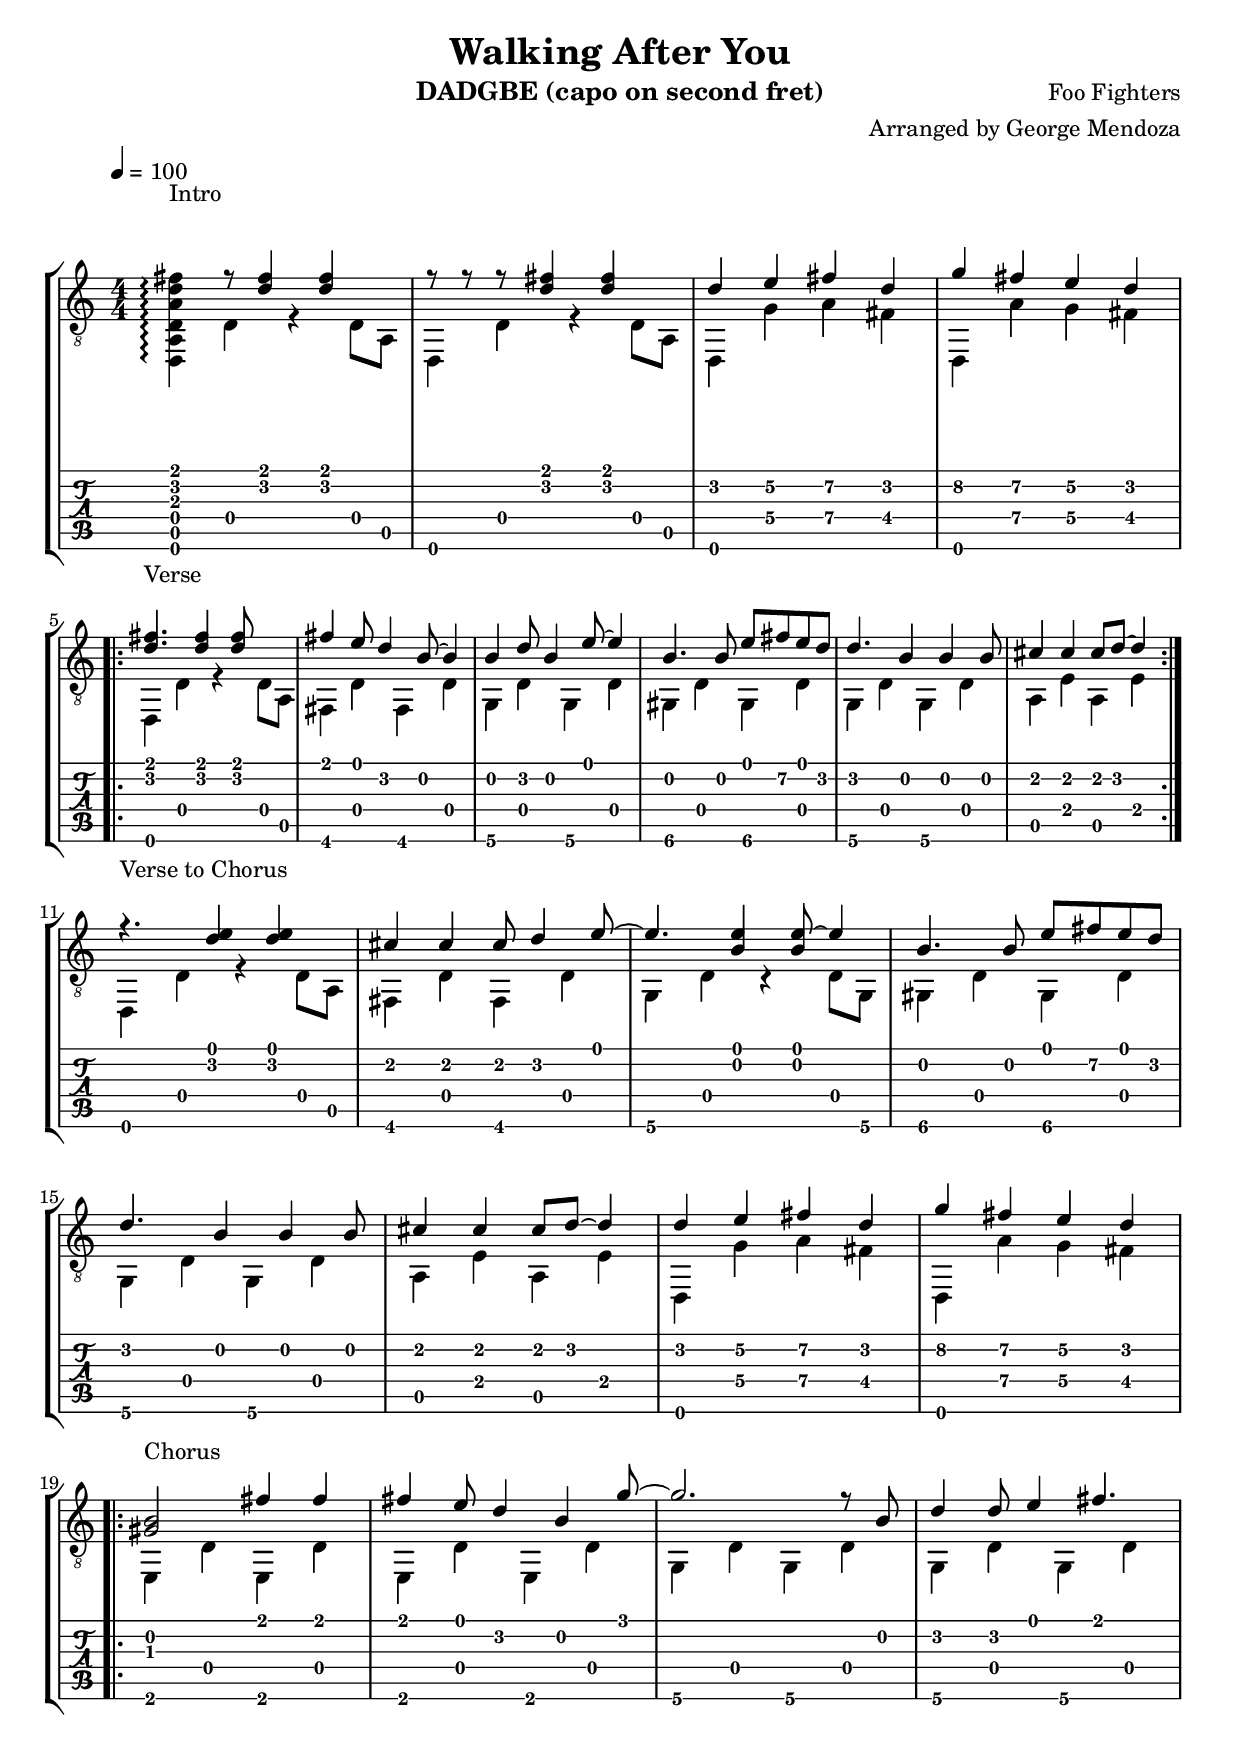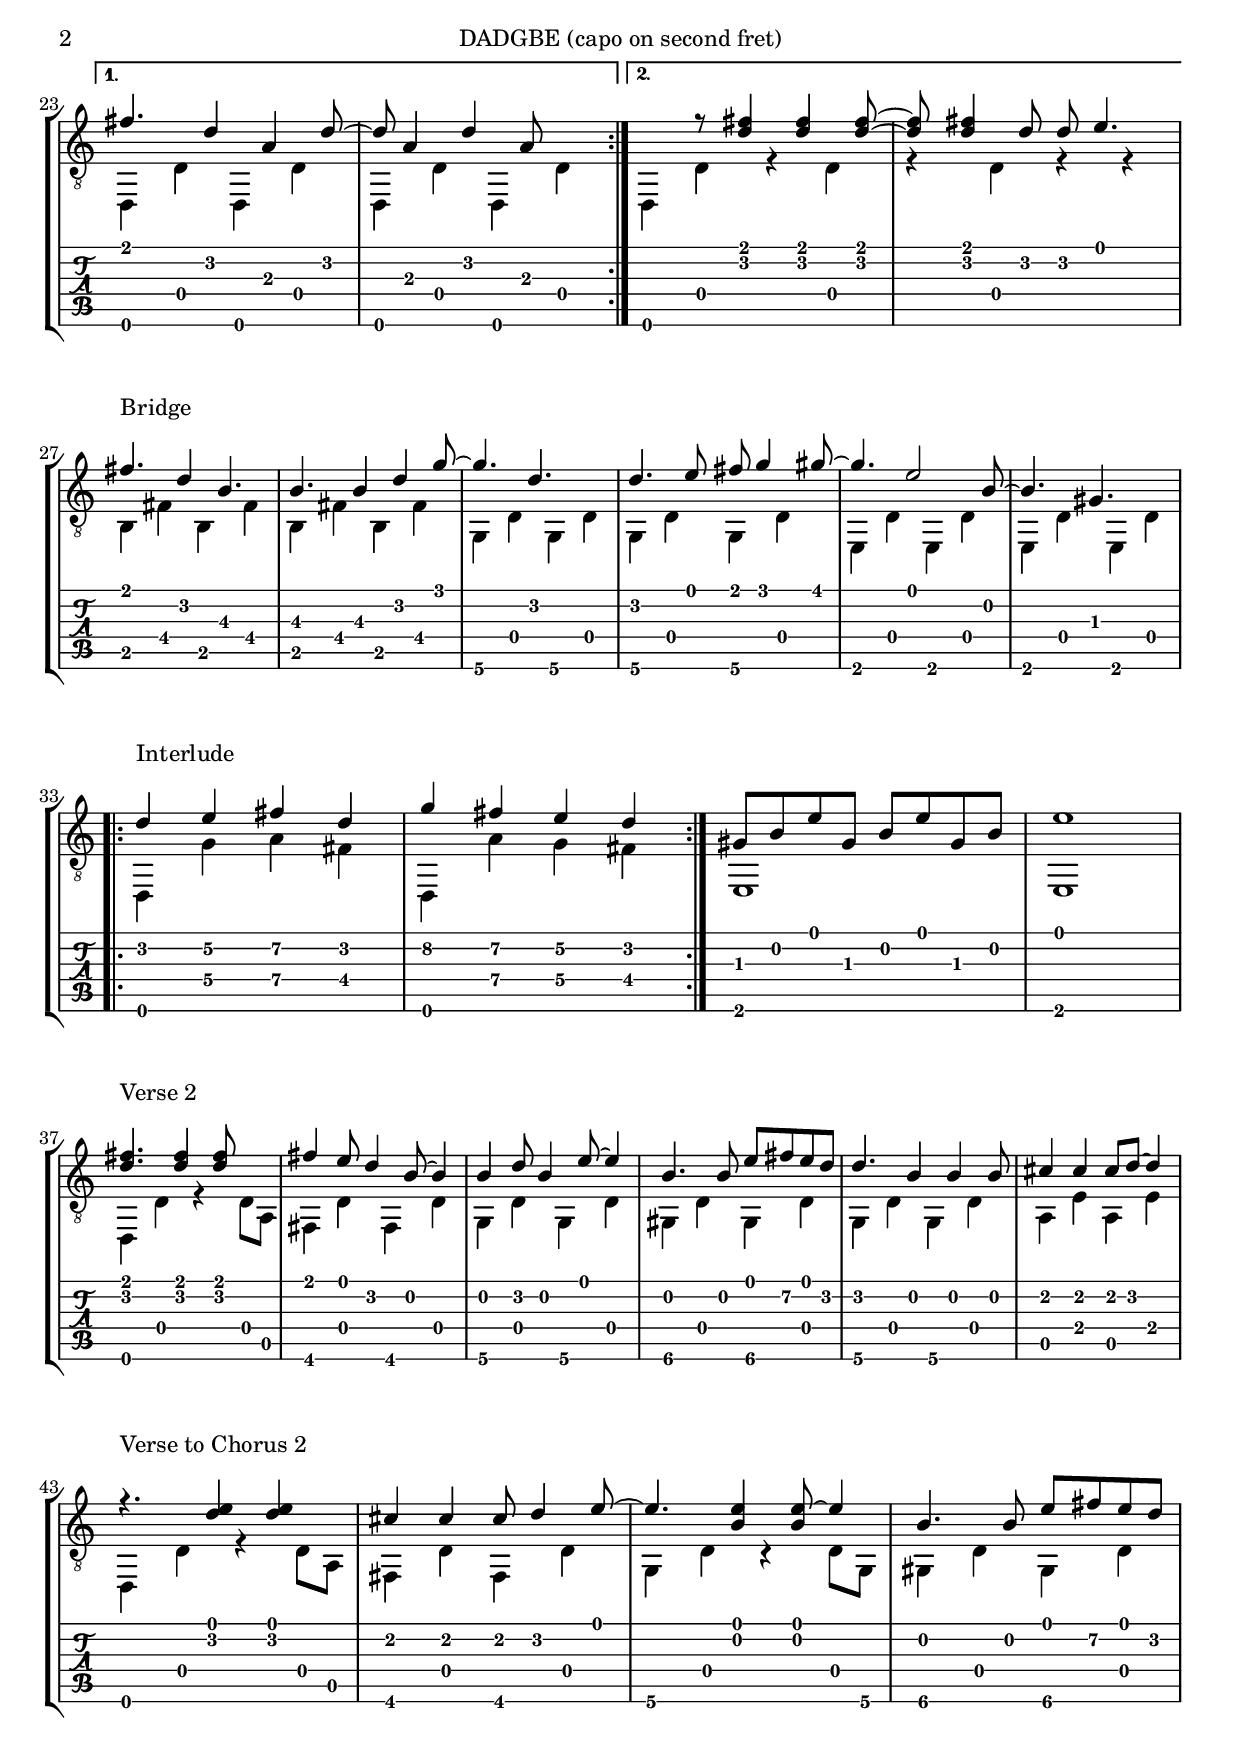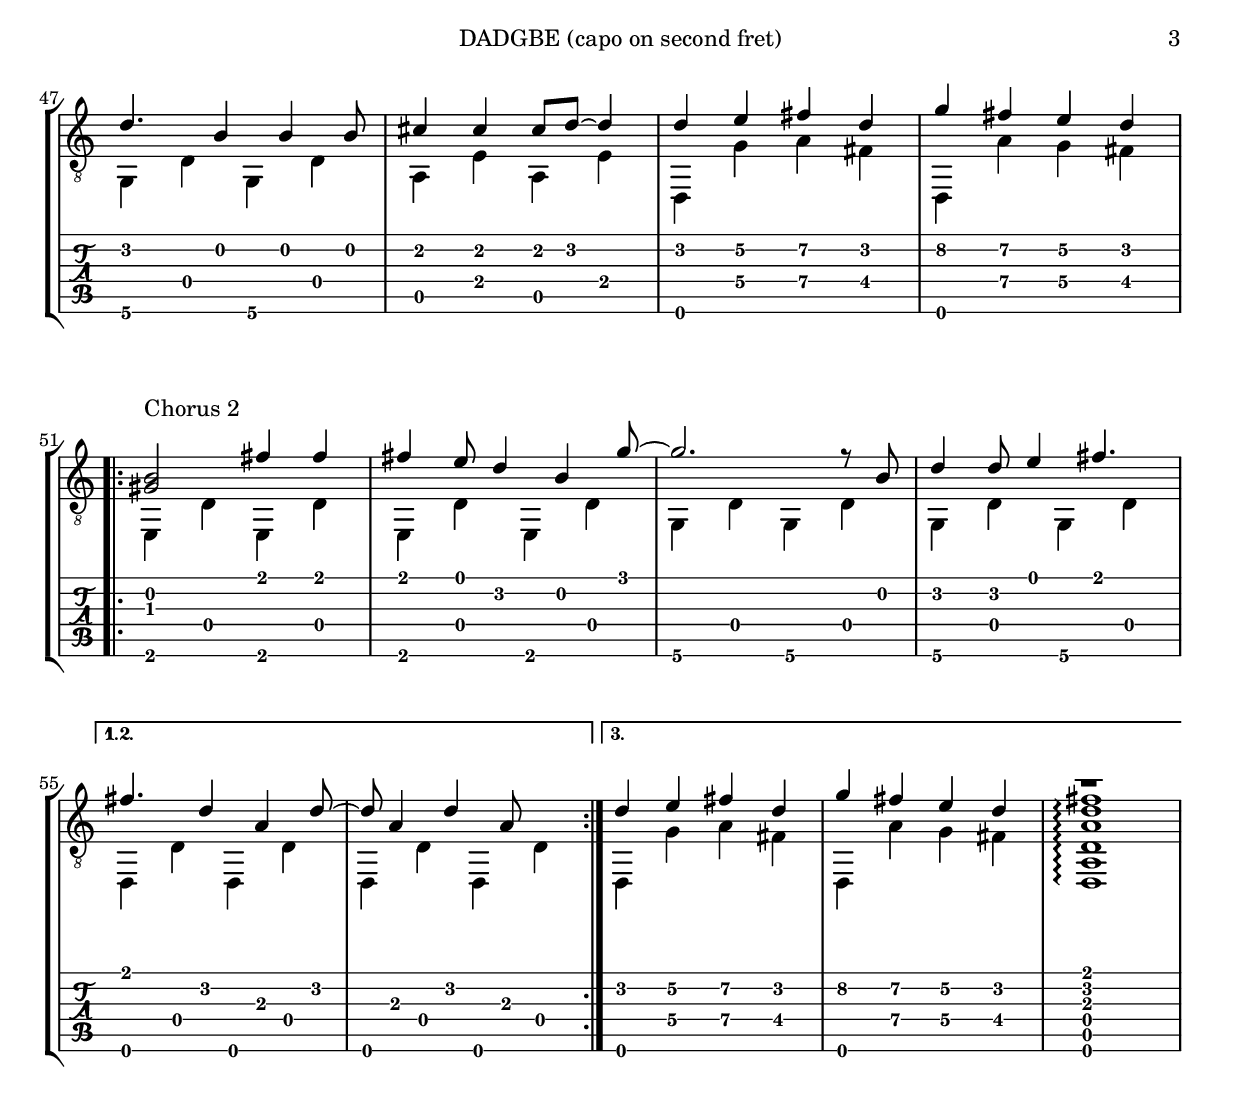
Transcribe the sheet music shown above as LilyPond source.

\version "2.12.3"
\include "english.ly"

\paper {
 indent = #0
}

\header {
  title = "Walking After You"
  composer = "Foo Fighters"
  arranger = "Arranged by George Mendoza"
  instrument = "DADGBE (capo on second fret)"
}

%-----------------------------------------------------------------------
% Chord Sets


%-----------------------------------------------------------------------
% Bars

vOneBarIntroLineOneBarOne = {  \skip 4 r8 <d'\2 fs'\1 >4 <fs'\1 d'\2 >4 \skip 8  }
vTwoBarIntroLineOneBarOne = {  <fs'\1 d'\2 a\3 d\4 a,\5 d,\6 >4\arpeggio <d\4>4 r4 <d\4>8 <a,\5>8  }
cBarIntroLineOneBarOne = {   }
sBarIntroLineOneBarOne = {  r1^"Intro" }

vOneBarIntroLineOneBarTwo = {  r8 r8 r8 <d'\2 fs'\1 >4 <fs'\1 d'\2 >4 \skip 8  }
vTwoBarIntroLineOneBarTwo = {  <d,\6>4 <d\4>4 r4 <d\4>8 <a,\5>8  }
cBarIntroLineOneBarTwo = {   }
sBarIntroLineOneBarTwo = {  r1 }

vOneBarIntroLineOneBarThree = {  <d'\2>4 <e'\2>4 <fs'\2>4 <d'\2>4  }
vTwoBarIntroLineOneBarThree = {  <d,\6>4 <g\4>4 <a\4>4 <fs\4>4  }
cBarIntroLineOneBarThree = {   }
sBarIntroLineOneBarThree = {  r1 }

vOneBarIntroLineOneBarFour = {  <g'\2>4 <fs'\2>4 <e'\2>4 <d'\2>4  }
vTwoBarIntroLineOneBarFour = {  <d,\6>4 <a\4>4 <g\4>4 <fs\4>4  }
cBarIntroLineOneBarFour = {   }
sBarIntroLineOneBarFour = {  r1 }

vOneBarVerseRepeatOneLineOneBarOne = {  <d'\2 fs'\1 >4. <fs'\1 d'\2 >4 <fs'\1 d'\2 >8 \skip 8 \skip 8  }
vTwoBarVerseRepeatOneLineOneBarOne = {  <d,\6>4 <d\4>4 r4 <d\4>8 <a,\5>8  }
cBarVerseRepeatOneLineOneBarOne = {   }
sBarVerseRepeatOneLineOneBarOne = {  r1^"Verse" }

vOneBarVerseRepeatOneLineOneBarTwo = {  <fs'\1>4 <e'\1>8 <d'\2>4 <b~\2>8 <b\2>4  }
vTwoBarVerseRepeatOneLineOneBarTwo = {  <fs,\6>4 <d\4>4 <fs,\6>4 <d\4>4  }
cBarVerseRepeatOneLineOneBarTwo = {   }
sBarVerseRepeatOneLineOneBarTwo = {  r1 }

vOneBarVerseRepeatOneLineOneBarThree = {  <b\2>4 <d'\2>8 <b\2>4 <e'~\1>8 <e'\1>4  }
vTwoBarVerseRepeatOneLineOneBarThree = {  <g,\6>4 <d\4>4 <g,\6>4 <d\4>4  }
cBarVerseRepeatOneLineOneBarThree = {   }
sBarVerseRepeatOneLineOneBarThree = {  r1 }

vOneBarVerseRepeatOneLineOneBarFour = {  <b\2>4. <b\2>8 <e'\1>8 <fs'\2>8 <e'\1>8 <d'\2>8  }
vTwoBarVerseRepeatOneLineOneBarFour = {  <gs,\6>4 <d\4>4 <gs,\6>4 <d\4>4  }
cBarVerseRepeatOneLineOneBarFour = {   }
sBarVerseRepeatOneLineOneBarFour = {  r1 }

vOneBarVerseRepeatOneLineOneBarFive = {  <d'\2>4. <b\2>4 <b\2>4 <b\2>8  }
vTwoBarVerseRepeatOneLineOneBarFive = {  <g,\6>4 <d\4>4 <g,\6>4 <d\4>4  }
cBarVerseRepeatOneLineOneBarFive = {   }
sBarVerseRepeatOneLineOneBarFive = {  r1 }

vOneBarVerseRepeatOneLineOneBarSix = {  <cs'\2>4 <cs'\2>4 <cs'\2>8 <d'~\2>8 <d'\2>4  }
vTwoBarVerseRepeatOneLineOneBarSix = {  <a,\5>4 <e\4>4 <a,\5>4 <e\4>4  }
cBarVerseRepeatOneLineOneBarSix = {   }
sBarVerseRepeatOneLineOneBarSix = {  r1 }

vOneBarVerseToChorusLineOneBarOne = {  r4. <d'\2 e'\1 >4 <d'\2 e'\1 >4 \skip 8  }
vTwoBarVerseToChorusLineOneBarOne = {  <d,\6>4 <d\4>4 r4 <d\4>8 <a,\5>8  }
cBarVerseToChorusLineOneBarOne = {   }
sBarVerseToChorusLineOneBarOne = {  r1^"Verse to Chorus" }

vOneBarVerseToChorusLineOneBarTwo = {  <cs'\2>4 <cs'\2>4 <cs'\2>8 <d'\2>4 <e'~\1>8  }
vTwoBarVerseToChorusLineOneBarTwo = {  <fs,\6>4 <d\4>4 <fs,\6>4 <d\4>4  }
cBarVerseToChorusLineOneBarTwo = {   }
sBarVerseToChorusLineOneBarTwo = {  r1 }

vOneBarVerseToChorusLineOneBarThree = {  <e'\1>4. <b\2 e'\1 >4 <b\2 e'~\1 >8 <e'\1>4  }
vTwoBarVerseToChorusLineOneBarThree = {  <g,\6>4 <d\4>4 r4 <d\4>8 <g,\6>8  }
cBarVerseToChorusLineOneBarThree = {   }
sBarVerseToChorusLineOneBarThree = {  r1 }

vOneBarVerseToChorusLineOneBarFour = {  <b\2>4. <b\2>8 <e'\1>8 <fs'\2>8 <e'\1>8 <d'\2>8  }
vTwoBarVerseToChorusLineOneBarFour = {  <gs,\6>4 <d\4>4 <gs,\6>4 <d\4>4  }
cBarVerseToChorusLineOneBarFour = {   }
sBarVerseToChorusLineOneBarFour = {  r1 }

vOneBarVerseToChorusLineTwoBarOne = {  <d'\2>4. <b\2>4 <b\2>4 <b\2>8  }
vTwoBarVerseToChorusLineTwoBarOne = {  <g,\6>4 <d\4>4 <g,\6>4 <d\4>4  }
cBarVerseToChorusLineTwoBarOne = {   }
sBarVerseToChorusLineTwoBarOne = {  r1 }

vOneBarVerseToChorusLineTwoBarTwo = {  <cs'\2>4 <cs'\2>4 <cs'\2>8 <d'~\2>8 <d'\2>4  }
vTwoBarVerseToChorusLineTwoBarTwo = {  <a,\5>4 <e\4>4 <a,\5>4 <e\4>4  }
cBarVerseToChorusLineTwoBarTwo = {   }
sBarVerseToChorusLineTwoBarTwo = {  r1 }

vOneBarVerseToChorusLineTwoBarThree = {  <d'\2>4 <e'\2>4 <fs'\2>4 <d'\2>4  }
vTwoBarVerseToChorusLineTwoBarThree = {  <d,\6>4 <g\4>4 <a\4>4 <fs\4>4  }
cBarVerseToChorusLineTwoBarThree = {   }
sBarVerseToChorusLineTwoBarThree = {  r1 }

vOneBarVerseToChorusLineTwoBarFour = {  <g'\2>4 <fs'\2>4 <e'\2>4 <d'\2>4  }
vTwoBarVerseToChorusLineTwoBarFour = {  <d,\6>4 <a\4>4 <g\4>4 <fs\4>4  }
cBarVerseToChorusLineTwoBarFour = {   }
sBarVerseToChorusLineTwoBarFour = {  r1 }

vOneBarChorusRepeatOneLineOneBarOne = {  <b\2 gs\3 >2 <fs'\1>4 <fs'\1>4  }
vTwoBarChorusRepeatOneLineOneBarOne = {  <e,\6>4 <d\4>4 <e,\6>4 <d\4>4  }
cBarChorusRepeatOneLineOneBarOne = {   }
sBarChorusRepeatOneLineOneBarOne = {  r1^"Chorus" }

vOneBarChorusRepeatOneLineOneBarTwo = {  <fs'\1>4 <e'\1>8 <d'\2>4 <b\2>4 <g'~\1>8  }
vTwoBarChorusRepeatOneLineOneBarTwo = {  <e,\6>4 <d\4>4 <e,\6>4 <d\4>4  }
cBarChorusRepeatOneLineOneBarTwo = {   }
sBarChorusRepeatOneLineOneBarTwo = {  r1 }

vOneBarChorusRepeatOneLineOneBarThree = {  <g'\1>2. r8 <b\2>8  }
vTwoBarChorusRepeatOneLineOneBarThree = {  <g,\6>4 <d\4>4 <g,\6>4 <d\4>4  }
cBarChorusRepeatOneLineOneBarThree = {   }
sBarChorusRepeatOneLineOneBarThree = {  r1 }

vOneBarChorusRepeatOneLineOneBarFour = {  <d'\2>4 <d'\2>8 <e'\1>4 <fs'\1>4.  }
vTwoBarChorusRepeatOneLineOneBarFour = {  <g,\6>4 <d\4>4 <g,\6>4 <d\4>4  }
cBarChorusRepeatOneLineOneBarFour = {   }
sBarChorusRepeatOneLineOneBarFour = {  r1 }

vOneBarChorusAlternativeOneLineOneBarOne = {  <fs'\1>4. <d'\2>4 <a\3>4 <d'~\2>8  }
vTwoBarChorusAlternativeOneLineOneBarOne = {  <d,\6>4 <d\4>4 <d,\6>4 <d\4>4  }
cBarChorusAlternativeOneLineOneBarOne = {   }
sBarChorusAlternativeOneLineOneBarOne = {  r1 }

vOneBarChorusAlternativeOneLineOneBarTwo = {  <d'\2>8 <a\3>4 <d'\2>4 <a\3>8 \skip 4  }
vTwoBarChorusAlternativeOneLineOneBarTwo = {  <d,\6>4 <d\4>4 <d,\6>4 <d\4>4  }
cBarChorusAlternativeOneLineOneBarTwo = {   }
sBarChorusAlternativeOneLineOneBarTwo = {  r1 }

vOneBarChorusAlternativeOneLineTwoBarOne = {  \skip 4 r8 <d'\2 fs'\1 >4 <d'\2 fs'\1 >4 <d'~\2 fs'~\1 >8  }
vTwoBarChorusAlternativeOneLineTwoBarOne = {  <d,\6>4 <d\4>4 r4 <d\4>4  }
cBarChorusAlternativeOneLineTwoBarOne = {   }
sBarChorusAlternativeOneLineTwoBarOne = {  r1 }

vOneBarChorusAlternativeOneLineTwoBarTwo = {  <d'\2 fs'\1 >8 <d'\2 fs'\1 >4 <d'\2>8 <d'\2>8 <e'\1>4.  }
vTwoBarChorusAlternativeOneLineTwoBarTwo = {  r4 <d\4>4 r4 r4  }
cBarChorusAlternativeOneLineTwoBarTwo = {   }
sBarChorusAlternativeOneLineTwoBarTwo = {  r1 }

vOneBarBridgeLineOneBarOne = {  <fs'\1>4. <d'\2>4 <b\3>4.  }
vTwoBarBridgeLineOneBarOne = {  <b,\5>4 <fs\4>4 <b,\5>4 <fs\4>4  }
cBarBridgeLineOneBarOne = {   }
sBarBridgeLineOneBarOne = {  r1^"Bridge" }

vOneBarBridgeLineOneBarTwo = {  <b\3>4. <b\3>4 <d'\2>4 <g'~\1>8  }
vTwoBarBridgeLineOneBarTwo = {  <b,\5>4 <fs\4>4 <b,\5>4 <fs\4>4  }
cBarBridgeLineOneBarTwo = {   }
sBarBridgeLineOneBarTwo = {  r1 }

vOneBarBridgeLineOneBarThree = {  <g'\1>4. <d'\2>4. \skip 4  }
vTwoBarBridgeLineOneBarThree = {  <g,\6>4 <d\4>4 <g,\6>4 <d\4>4  }
cBarBridgeLineOneBarThree = {   }
sBarBridgeLineOneBarThree = {  r1 }

vOneBarBridgeLineOneBarFour = {  <d'\2>4. <e'\1>8 <fs'\1>8 <g'\1>4 <gs'~\1>8  }
vTwoBarBridgeLineOneBarFour = {  <g,\6>4 <d\4>4 <g,\6>4 <d\4>4  }
cBarBridgeLineOneBarFour = {   }
sBarBridgeLineOneBarFour = {  r1 }

vOneBarBridgeLineOneBarFive = {  <gs'\1>4. <e'\1>2 <b~\2>8  }
vTwoBarBridgeLineOneBarFive = {  <e,\6>4 <d\4>4 <e,\6>4 <d\4>4  }
cBarBridgeLineOneBarFive = {   }
sBarBridgeLineOneBarFive = {  r1 }

vOneBarBridgeLineOneBarSix = {  <b\2>4. <gs\3>4. \skip 4  }
vTwoBarBridgeLineOneBarSix = {  <e,\6>4 <d\4>4 <e,\6>4 <d\4>4  }
cBarBridgeLineOneBarSix = {   }
sBarBridgeLineOneBarSix = {  r1 }

vOneBarInterludeLineOneRepeatOneBarOne = {  <d'\2>4 <e'\2>4 <fs'\2>4 <d'\2>4  }
vTwoBarInterludeLineOneRepeatOneBarOne = {  <d,\6>4 <g\4>4 <a\4>4 <fs\4>4  }
cBarInterludeLineOneRepeatOneBarOne = {   }
sBarInterludeLineOneRepeatOneBarOne = {  r1^"Interlude" }

vOneBarInterludeLineOneRepeatOneBarTwo = {  <g'\2>4 <fs'\2>4 <e'\2>4 <d'\2>4  }
vTwoBarInterludeLineOneRepeatOneBarTwo = {  <d,\6>4 <a\4>4 <g\4>4 <fs\4>4  }
cBarInterludeLineOneRepeatOneBarTwo = {   }
sBarInterludeLineOneRepeatOneBarTwo = {  r1 }

vOneBarInterludeLineOneBarOne = {  <gs\3>8 <b\2>8 <e'\1>8 <gs\3>8 <b\2>8 <e'\1>8 <gs\3>8 <b\2>8  }
vTwoBarInterludeLineOneBarOne = {  <e,\6>1  }
cBarInterludeLineOneBarOne = {   }
sBarInterludeLineOneBarOne = {  r1 }

vOneBarInterludeLineOneBarTwo = {  <e'\1>1  }
vTwoBarInterludeLineOneBarTwo = {  <e,\6>1  }
cBarInterludeLineOneBarTwo = {   }
sBarInterludeLineOneBarTwo = {  r1 }

vOneBarVerseTwoLineOneBarOne = {  <d'\2 fs'\1 >4. <fs'\1 d'\2 >4 <fs'\1 d'\2 >8 \skip 8 \skip 8  }
vTwoBarVerseTwoLineOneBarOne = {  <d,\6>4 <d\4>4 r4 <d\4>8 <a,\5>8  }
cBarVerseTwoLineOneBarOne = {   }
sBarVerseTwoLineOneBarOne = {  r1^"Verse 2" }

vOneBarVerseTwoLineOneBarTwo = {  <fs'\1>4 <e'\1>8 <d'\2>4 <b~\2>8 <b\2>4  }
vTwoBarVerseTwoLineOneBarTwo = {  <fs,\6>4 <d\4>4 <fs,\6>4 <d\4>4  }
cBarVerseTwoLineOneBarTwo = {   }
sBarVerseTwoLineOneBarTwo = {  r1 }

vOneBarVerseTwoLineOneBarThree = {  <b\2>4 <d'\2>8 <b\2>4 <e'~\1>8 <e'\1>4  }
vTwoBarVerseTwoLineOneBarThree = {  <g,\6>4 <d\4>4 <g,\6>4 <d\4>4  }
cBarVerseTwoLineOneBarThree = {   }
sBarVerseTwoLineOneBarThree = {  r1 }

vOneBarVerseTwoLineOneBarFour = {  <b\2>4. <b\2>8 <e'\1>8 <fs'\2>8 <e'\1>8 <d'\2>8  }
vTwoBarVerseTwoLineOneBarFour = {  <gs,\6>4 <d\4>4 <gs,\6>4 <d\4>4  }
cBarVerseTwoLineOneBarFour = {   }
sBarVerseTwoLineOneBarFour = {  r1 }

vOneBarVerseTwoLineOneBarFive = {  <d'\2>4. <b\2>4 <b\2>4 <b\2>8  }
vTwoBarVerseTwoLineOneBarFive = {  <g,\6>4 <d\4>4 <g,\6>4 <d\4>4  }
cBarVerseTwoLineOneBarFive = {   }
sBarVerseTwoLineOneBarFive = {  r1 }

vOneBarVerseTwoLineOneBarSix = {  <cs'\2>4 <cs'\2>4 <cs'\2>8 <d'~\2>8 <d'\2>4  }
vTwoBarVerseTwoLineOneBarSix = {  <a,\5>4 <e\4>4 <a,\5>4 <e\4>4  }
cBarVerseTwoLineOneBarSix = {   }
sBarVerseTwoLineOneBarSix = {  r1 }

vOneBarVerseToChorusTwoLineOneBarOne = {  r4. <d'\2 e'\1 >4 <d'\2 e'\1 >4 \skip 8  }
vTwoBarVerseToChorusTwoLineOneBarOne = {  <d,\6>4 <d\4>4 r4 <d\4>8 <a,\5>8  }
cBarVerseToChorusTwoLineOneBarOne = {   }
sBarVerseToChorusTwoLineOneBarOne = {  r1^"Verse to Chorus 2" }

vOneBarVerseToChorusTwoLineOneBarTwo = {  <cs'\2>4 <cs'\2>4 <cs'\2>8 <d'\2>4 <e'~\1>8  }
vTwoBarVerseToChorusTwoLineOneBarTwo = {  <fs,\6>4 <d\4>4 <fs,\6>4 <d\4>4  }
cBarVerseToChorusTwoLineOneBarTwo = {   }
sBarVerseToChorusTwoLineOneBarTwo = {  r1 }

vOneBarVerseToChorusTwoLineOneBarThree = {  <e'\1>4. <b\2 e'\1 >4 <b\2 e'~\1 >8 <e'\1>4  }
vTwoBarVerseToChorusTwoLineOneBarThree = {  <g,\6>4 <d\4>4 r4 <d\4>8 <g,\6>8  }
cBarVerseToChorusTwoLineOneBarThree = {   }
sBarVerseToChorusTwoLineOneBarThree = {  r1 }

vOneBarVerseToChorusTwoLineOneBarFour = {  <b\2>4. <b\2>8 <e'\1>8 <fs'\2>8 <e'\1>8 <d'\2>8  }
vTwoBarVerseToChorusTwoLineOneBarFour = {  <gs,\6>4 <d\4>4 <gs,\6>4 <d\4>4  }
cBarVerseToChorusTwoLineOneBarFour = {   }
sBarVerseToChorusTwoLineOneBarFour = {  r1 }

vOneBarVerseToChorusTwoLineTwoBarOne = {  <d'\2>4. <b\2>4 <b\2>4 <b\2>8  }
vTwoBarVerseToChorusTwoLineTwoBarOne = {  <g,\6>4 <d\4>4 <g,\6>4 <d\4>4  }
cBarVerseToChorusTwoLineTwoBarOne = {   }
sBarVerseToChorusTwoLineTwoBarOne = {  r1 }

vOneBarVerseToChorusTwoLineTwoBarTwo = {  <cs'\2>4 <cs'\2>4 <cs'\2>8 <d'~\2>8 <d'\2>4  }
vTwoBarVerseToChorusTwoLineTwoBarTwo = {  <a,\5>4 <e\4>4 <a,\5>4 <e\4>4  }
cBarVerseToChorusTwoLineTwoBarTwo = {   }
sBarVerseToChorusTwoLineTwoBarTwo = {  r1 }

vOneBarVerseToChorusTwoLineTwoBarThree = {  <d'\2>4 <e'\2>4 <fs'\2>4 <d'\2>4  }
vTwoBarVerseToChorusTwoLineTwoBarThree = {  <d,\6>4 <g\4>4 <a\4>4 <fs\4>4  }
cBarVerseToChorusTwoLineTwoBarThree = {   }
sBarVerseToChorusTwoLineTwoBarThree = {  r1 }

vOneBarVerseToChorusTwoLineTwoBarFour = {  <g'\2>4 <fs'\2>4 <e'\2>4 <d'\2>4  }
vTwoBarVerseToChorusTwoLineTwoBarFour = {  <d,\6>4 <a\4>4 <g\4>4 <fs\4>4  }
cBarVerseToChorusTwoLineTwoBarFour = {   }
sBarVerseToChorusTwoLineTwoBarFour = {  r1 }

vOneBarChorusTwoRepeatOneLineOneBarOne = {  <b\2 gs\3 >2 <fs'\1>4 <fs'\1>4  }
vTwoBarChorusTwoRepeatOneLineOneBarOne = {  <e,\6>4 <d\4>4 <e,\6>4 <d\4>4  }
cBarChorusTwoRepeatOneLineOneBarOne = {   }
sBarChorusTwoRepeatOneLineOneBarOne = {  r1^"Chorus 2" }

vOneBarChorusTwoRepeatOneLineOneBarTwo = {  <fs'\1>4 <e'\1>8 <d'\2>4 <b\2>4 <g'~\1>8  }
vTwoBarChorusTwoRepeatOneLineOneBarTwo = {  <e,\6>4 <d\4>4 <e,\6>4 <d\4>4  }
cBarChorusTwoRepeatOneLineOneBarTwo = {   }
sBarChorusTwoRepeatOneLineOneBarTwo = {  r1 }

vOneBarChorusTwoRepeatOneLineOneBarThree = {  <g'\1>2. r8 <b\2>8  }
vTwoBarChorusTwoRepeatOneLineOneBarThree = {  <g,\6>4 <d\4>4 <g,\6>4 <d\4>4  }
cBarChorusTwoRepeatOneLineOneBarThree = {   }
sBarChorusTwoRepeatOneLineOneBarThree = {  r1 }

vOneBarChorusTwoRepeatOneLineOneBarFour = {  <d'\2>4 <d'\2>8 <e'\1>4 <fs'\1>4.  }
vTwoBarChorusTwoRepeatOneLineOneBarFour = {  <g,\6>4 <d\4>4 <g,\6>4 <d\4>4  }
cBarChorusTwoRepeatOneLineOneBarFour = {   }
sBarChorusTwoRepeatOneLineOneBarFour = {  r1 }

vOneBarChorusTwoAlternativeOneLineOneBarOne = {  <fs'\1>4. <d'\2>4 <a\3>4 <d'~\2>8  }
vTwoBarChorusTwoAlternativeOneLineOneBarOne = {  <d,\6>4 <d\4>4 <d,\6>4 <d\4>4  }
cBarChorusTwoAlternativeOneLineOneBarOne = {   }
sBarChorusTwoAlternativeOneLineOneBarOne = {  r1 }

vOneBarChorusTwoAlternativeOneLineOneBarTwo = {  <d'\2>8 <a\3>4 <d'\2>4 <a\3>8 \skip 4  }
vTwoBarChorusTwoAlternativeOneLineOneBarTwo = {  <d,\6>4 <d\4>4 <d,\6>4 <d\4>4  }
cBarChorusTwoAlternativeOneLineOneBarTwo = {   }
sBarChorusTwoAlternativeOneLineOneBarTwo = {  r1 }

vOneBarChorusTwoAlternativeOneLineTwoBarOne = {  <d'\2>4 <e'\2>4 <fs'\2>4 <d'\2>4  }
vTwoBarChorusTwoAlternativeOneLineTwoBarOne = {  <d,\6>4 <g\4>4 <a\4>4 <fs\4>4  }
cBarChorusTwoAlternativeOneLineTwoBarOne = {   }
sBarChorusTwoAlternativeOneLineTwoBarOne = {  r1 }

vOneBarChorusTwoAlternativeOneLineTwoBarTwo = {  <g'\2>4 <fs'\2>4 <e'\2>4 <d'\2>4  }
vTwoBarChorusTwoAlternativeOneLineTwoBarTwo = {  <d,\6>4 <a\4>4 <g\4>4 <fs\4>4  }
cBarChorusTwoAlternativeOneLineTwoBarTwo = {   }
sBarChorusTwoAlternativeOneLineTwoBarTwo = {  r1 }

vOneBarChorusTwoAlternativeOneLineTwoBarThree = {  r1 }
vTwoBarChorusTwoAlternativeOneLineTwoBarThree = {  <d,\6 a,\5 d\4 a\3 d'\2 fs'\1 >1\arpeggio  }
cBarChorusTwoAlternativeOneLineTwoBarThree = {   }
sBarChorusTwoAlternativeOneLineTwoBarThree = {  r1 }


%-----------------------------------------------------------------------
% Lines

vOneLineIntroLineOne = { \vOneBarIntroLineOneBarOne \vOneBarIntroLineOneBarTwo \vOneBarIntroLineOneBarThree \vOneBarIntroLineOneBarFour \break }
vTwoLineIntroLineOne = { \vTwoBarIntroLineOneBarOne \vTwoBarIntroLineOneBarTwo \vTwoBarIntroLineOneBarThree \vTwoBarIntroLineOneBarFour \break }
cLineIntroLineOne = { \cBarIntroLineOneBarOne \cBarIntroLineOneBarTwo \cBarIntroLineOneBarThree \cBarIntroLineOneBarFour }
sLineIntroLineOne = { \sBarIntroLineOneBarOne \sBarIntroLineOneBarTwo \sBarIntroLineOneBarThree \sBarIntroLineOneBarFour }

vOneLineVerseRepeatOneLineOne = { \vOneBarVerseRepeatOneLineOneBarOne \vOneBarVerseRepeatOneLineOneBarTwo \vOneBarVerseRepeatOneLineOneBarThree \vOneBarVerseRepeatOneLineOneBarFour \vOneBarVerseRepeatOneLineOneBarFive \vOneBarVerseRepeatOneLineOneBarSix \break }
vTwoLineVerseRepeatOneLineOne = { \vTwoBarVerseRepeatOneLineOneBarOne \vTwoBarVerseRepeatOneLineOneBarTwo \vTwoBarVerseRepeatOneLineOneBarThree \vTwoBarVerseRepeatOneLineOneBarFour \vTwoBarVerseRepeatOneLineOneBarFive \vTwoBarVerseRepeatOneLineOneBarSix \break }
cLineVerseRepeatOneLineOne = { \cBarVerseRepeatOneLineOneBarOne \cBarVerseRepeatOneLineOneBarTwo \cBarVerseRepeatOneLineOneBarThree \cBarVerseRepeatOneLineOneBarFour \cBarVerseRepeatOneLineOneBarFive \cBarVerseRepeatOneLineOneBarSix }
sLineVerseRepeatOneLineOne = { \sBarVerseRepeatOneLineOneBarOne \sBarVerseRepeatOneLineOneBarTwo \sBarVerseRepeatOneLineOneBarThree \sBarVerseRepeatOneLineOneBarFour \sBarVerseRepeatOneLineOneBarFive \sBarVerseRepeatOneLineOneBarSix }

vOneLineVerseToChorusLineOne = { \vOneBarVerseToChorusLineOneBarOne \vOneBarVerseToChorusLineOneBarTwo \vOneBarVerseToChorusLineOneBarThree \vOneBarVerseToChorusLineOneBarFour \break }
vTwoLineVerseToChorusLineOne = { \vTwoBarVerseToChorusLineOneBarOne \vTwoBarVerseToChorusLineOneBarTwo \vTwoBarVerseToChorusLineOneBarThree \vTwoBarVerseToChorusLineOneBarFour \break }
cLineVerseToChorusLineOne = { \cBarVerseToChorusLineOneBarOne \cBarVerseToChorusLineOneBarTwo \cBarVerseToChorusLineOneBarThree \cBarVerseToChorusLineOneBarFour }
sLineVerseToChorusLineOne = { \sBarVerseToChorusLineOneBarOne \sBarVerseToChorusLineOneBarTwo \sBarVerseToChorusLineOneBarThree \sBarVerseToChorusLineOneBarFour }

vOneLineVerseToChorusLineTwo = { \vOneBarVerseToChorusLineTwoBarOne \vOneBarVerseToChorusLineTwoBarTwo \vOneBarVerseToChorusLineTwoBarThree \vOneBarVerseToChorusLineTwoBarFour \break }
vTwoLineVerseToChorusLineTwo = { \vTwoBarVerseToChorusLineTwoBarOne \vTwoBarVerseToChorusLineTwoBarTwo \vTwoBarVerseToChorusLineTwoBarThree \vTwoBarVerseToChorusLineTwoBarFour \break }
cLineVerseToChorusLineTwo = { \cBarVerseToChorusLineTwoBarOne \cBarVerseToChorusLineTwoBarTwo \cBarVerseToChorusLineTwoBarThree \cBarVerseToChorusLineTwoBarFour }
sLineVerseToChorusLineTwo = { \sBarVerseToChorusLineTwoBarOne \sBarVerseToChorusLineTwoBarTwo \sBarVerseToChorusLineTwoBarThree \sBarVerseToChorusLineTwoBarFour }

vOneLineChorusRepeatOneLineOne = { \vOneBarChorusRepeatOneLineOneBarOne \vOneBarChorusRepeatOneLineOneBarTwo \vOneBarChorusRepeatOneLineOneBarThree \vOneBarChorusRepeatOneLineOneBarFour \break }
vTwoLineChorusRepeatOneLineOne = { \vTwoBarChorusRepeatOneLineOneBarOne \vTwoBarChorusRepeatOneLineOneBarTwo \vTwoBarChorusRepeatOneLineOneBarThree \vTwoBarChorusRepeatOneLineOneBarFour \break }
cLineChorusRepeatOneLineOne = { \cBarChorusRepeatOneLineOneBarOne \cBarChorusRepeatOneLineOneBarTwo \cBarChorusRepeatOneLineOneBarThree \cBarChorusRepeatOneLineOneBarFour }
sLineChorusRepeatOneLineOne = { \sBarChorusRepeatOneLineOneBarOne \sBarChorusRepeatOneLineOneBarTwo \sBarChorusRepeatOneLineOneBarThree \sBarChorusRepeatOneLineOneBarFour }

vOneLineChorusAlternativeOneLineOne = { \vOneBarChorusAlternativeOneLineOneBarOne \vOneBarChorusAlternativeOneLineOneBarTwo  }
vTwoLineChorusAlternativeOneLineOne = { \vTwoBarChorusAlternativeOneLineOneBarOne \vTwoBarChorusAlternativeOneLineOneBarTwo  }
cLineChorusAlternativeOneLineOne = { \cBarChorusAlternativeOneLineOneBarOne \cBarChorusAlternativeOneLineOneBarTwo }
sLineChorusAlternativeOneLineOne = { \sBarChorusAlternativeOneLineOneBarOne \sBarChorusAlternativeOneLineOneBarTwo }

vOneLineChorusAlternativeOneLineTwo = { \vOneBarChorusAlternativeOneLineTwoBarOne \vOneBarChorusAlternativeOneLineTwoBarTwo \break }
vTwoLineChorusAlternativeOneLineTwo = { \vTwoBarChorusAlternativeOneLineTwoBarOne \vTwoBarChorusAlternativeOneLineTwoBarTwo \break }
cLineChorusAlternativeOneLineTwo = { \cBarChorusAlternativeOneLineTwoBarOne \cBarChorusAlternativeOneLineTwoBarTwo }
sLineChorusAlternativeOneLineTwo = { \sBarChorusAlternativeOneLineTwoBarOne \sBarChorusAlternativeOneLineTwoBarTwo }

vOneLineBridgeLineOne = { \vOneBarBridgeLineOneBarOne \vOneBarBridgeLineOneBarTwo \vOneBarBridgeLineOneBarThree \vOneBarBridgeLineOneBarFour \vOneBarBridgeLineOneBarFive \vOneBarBridgeLineOneBarSix \break }
vTwoLineBridgeLineOne = { \vTwoBarBridgeLineOneBarOne \vTwoBarBridgeLineOneBarTwo \vTwoBarBridgeLineOneBarThree \vTwoBarBridgeLineOneBarFour \vTwoBarBridgeLineOneBarFive \vTwoBarBridgeLineOneBarSix \break }
cLineBridgeLineOne = { \cBarBridgeLineOneBarOne \cBarBridgeLineOneBarTwo \cBarBridgeLineOneBarThree \cBarBridgeLineOneBarFour \cBarBridgeLineOneBarFive \cBarBridgeLineOneBarSix }
sLineBridgeLineOne = { \sBarBridgeLineOneBarOne \sBarBridgeLineOneBarTwo \sBarBridgeLineOneBarThree \sBarBridgeLineOneBarFour \sBarBridgeLineOneBarFive \sBarBridgeLineOneBarSix }

vOneLineInterludeLineOne = { \repeat volta 3 { \vOneBarInterludeLineOneRepeatOneBarOne \vOneBarInterludeLineOneRepeatOneBarTwo } \vOneBarInterludeLineOneBarOne \vOneBarInterludeLineOneBarTwo \break }
vTwoLineInterludeLineOne = { \repeat volta 3 { \vTwoBarInterludeLineOneRepeatOneBarOne \vTwoBarInterludeLineOneRepeatOneBarTwo } \vTwoBarInterludeLineOneBarOne \vTwoBarInterludeLineOneBarTwo \break }
cLineInterludeLineOne = { \repeat volta 3 { \cBarInterludeLineOneRepeatOneBarOne \cBarInterludeLineOneRepeatOneBarTwo } \cBarInterludeLineOneBarOne \cBarInterludeLineOneBarTwo }
sLineInterludeLineOne = { \repeat volta 3 { \sBarInterludeLineOneRepeatOneBarOne \sBarInterludeLineOneRepeatOneBarTwo } \sBarInterludeLineOneBarOne \sBarInterludeLineOneBarTwo }

vOneLineVerseTwoLineOne = { \vOneBarVerseTwoLineOneBarOne \vOneBarVerseTwoLineOneBarTwo \vOneBarVerseTwoLineOneBarThree \vOneBarVerseTwoLineOneBarFour \vOneBarVerseTwoLineOneBarFive \vOneBarVerseTwoLineOneBarSix \break }
vTwoLineVerseTwoLineOne = { \vTwoBarVerseTwoLineOneBarOne \vTwoBarVerseTwoLineOneBarTwo \vTwoBarVerseTwoLineOneBarThree \vTwoBarVerseTwoLineOneBarFour \vTwoBarVerseTwoLineOneBarFive \vTwoBarVerseTwoLineOneBarSix \break }
cLineVerseTwoLineOne = { \cBarVerseTwoLineOneBarOne \cBarVerseTwoLineOneBarTwo \cBarVerseTwoLineOneBarThree \cBarVerseTwoLineOneBarFour \cBarVerseTwoLineOneBarFive \cBarVerseTwoLineOneBarSix }
sLineVerseTwoLineOne = { \sBarVerseTwoLineOneBarOne \sBarVerseTwoLineOneBarTwo \sBarVerseTwoLineOneBarThree \sBarVerseTwoLineOneBarFour \sBarVerseTwoLineOneBarFive \sBarVerseTwoLineOneBarSix }

vOneLineVerseToChorusTwoLineOne = { \vOneBarVerseToChorusTwoLineOneBarOne \vOneBarVerseToChorusTwoLineOneBarTwo \vOneBarVerseToChorusTwoLineOneBarThree \vOneBarVerseToChorusTwoLineOneBarFour \break }
vTwoLineVerseToChorusTwoLineOne = { \vTwoBarVerseToChorusTwoLineOneBarOne \vTwoBarVerseToChorusTwoLineOneBarTwo \vTwoBarVerseToChorusTwoLineOneBarThree \vTwoBarVerseToChorusTwoLineOneBarFour \break }
cLineVerseToChorusTwoLineOne = { \cBarVerseToChorusTwoLineOneBarOne \cBarVerseToChorusTwoLineOneBarTwo \cBarVerseToChorusTwoLineOneBarThree \cBarVerseToChorusTwoLineOneBarFour }
sLineVerseToChorusTwoLineOne = { \sBarVerseToChorusTwoLineOneBarOne \sBarVerseToChorusTwoLineOneBarTwo \sBarVerseToChorusTwoLineOneBarThree \sBarVerseToChorusTwoLineOneBarFour }

vOneLineVerseToChorusTwoLineTwo = { \vOneBarVerseToChorusTwoLineTwoBarOne \vOneBarVerseToChorusTwoLineTwoBarTwo \vOneBarVerseToChorusTwoLineTwoBarThree \vOneBarVerseToChorusTwoLineTwoBarFour \break }
vTwoLineVerseToChorusTwoLineTwo = { \vTwoBarVerseToChorusTwoLineTwoBarOne \vTwoBarVerseToChorusTwoLineTwoBarTwo \vTwoBarVerseToChorusTwoLineTwoBarThree \vTwoBarVerseToChorusTwoLineTwoBarFour \break }
cLineVerseToChorusTwoLineTwo = { \cBarVerseToChorusTwoLineTwoBarOne \cBarVerseToChorusTwoLineTwoBarTwo \cBarVerseToChorusTwoLineTwoBarThree \cBarVerseToChorusTwoLineTwoBarFour }
sLineVerseToChorusTwoLineTwo = { \sBarVerseToChorusTwoLineTwoBarOne \sBarVerseToChorusTwoLineTwoBarTwo \sBarVerseToChorusTwoLineTwoBarThree \sBarVerseToChorusTwoLineTwoBarFour }

vOneLineChorusTwoRepeatOneLineOne = { \vOneBarChorusTwoRepeatOneLineOneBarOne \vOneBarChorusTwoRepeatOneLineOneBarTwo \vOneBarChorusTwoRepeatOneLineOneBarThree \vOneBarChorusTwoRepeatOneLineOneBarFour \break }
vTwoLineChorusTwoRepeatOneLineOne = { \vTwoBarChorusTwoRepeatOneLineOneBarOne \vTwoBarChorusTwoRepeatOneLineOneBarTwo \vTwoBarChorusTwoRepeatOneLineOneBarThree \vTwoBarChorusTwoRepeatOneLineOneBarFour \break }
cLineChorusTwoRepeatOneLineOne = { \cBarChorusTwoRepeatOneLineOneBarOne \cBarChorusTwoRepeatOneLineOneBarTwo \cBarChorusTwoRepeatOneLineOneBarThree \cBarChorusTwoRepeatOneLineOneBarFour }
sLineChorusTwoRepeatOneLineOne = { \sBarChorusTwoRepeatOneLineOneBarOne \sBarChorusTwoRepeatOneLineOneBarTwo \sBarChorusTwoRepeatOneLineOneBarThree \sBarChorusTwoRepeatOneLineOneBarFour }

vOneLineChorusTwoAlternativeOneLineOne = { \vOneBarChorusTwoAlternativeOneLineOneBarOne \vOneBarChorusTwoAlternativeOneLineOneBarTwo  }
vTwoLineChorusTwoAlternativeOneLineOne = { \vTwoBarChorusTwoAlternativeOneLineOneBarOne \vTwoBarChorusTwoAlternativeOneLineOneBarTwo  }
cLineChorusTwoAlternativeOneLineOne = { \cBarChorusTwoAlternativeOneLineOneBarOne \cBarChorusTwoAlternativeOneLineOneBarTwo }
sLineChorusTwoAlternativeOneLineOne = { \sBarChorusTwoAlternativeOneLineOneBarOne \sBarChorusTwoAlternativeOneLineOneBarTwo }

vOneLineChorusTwoAlternativeOneLineTwo = { \vOneBarChorusTwoAlternativeOneLineTwoBarOne \vOneBarChorusTwoAlternativeOneLineTwoBarTwo \vOneBarChorusTwoAlternativeOneLineTwoBarThree \break }
vTwoLineChorusTwoAlternativeOneLineTwo = { \vTwoBarChorusTwoAlternativeOneLineTwoBarOne \vTwoBarChorusTwoAlternativeOneLineTwoBarTwo \vTwoBarChorusTwoAlternativeOneLineTwoBarThree \break }
cLineChorusTwoAlternativeOneLineTwo = { \cBarChorusTwoAlternativeOneLineTwoBarOne \cBarChorusTwoAlternativeOneLineTwoBarTwo \cBarChorusTwoAlternativeOneLineTwoBarThree }
sLineChorusTwoAlternativeOneLineTwo = { \sBarChorusTwoAlternativeOneLineTwoBarOne \sBarChorusTwoAlternativeOneLineTwoBarTwo \sBarChorusTwoAlternativeOneLineTwoBarThree }


%-----------------------------------------------------------------------
% Stanzas

vOneStanzaIntro = { \vOneLineIntroLineOne }
vTwoStanzaIntro = { \vTwoLineIntroLineOne }
cStanzaIntro = { \cLineIntroLineOne }
sStanzaIntro = { \sLineIntroLineOne }

vOneStanzaVerse = { \repeat volta 2 { \vOneLineVerseRepeatOneLineOne } }
vTwoStanzaVerse = { \repeat volta 2 { \vTwoLineVerseRepeatOneLineOne } }
cStanzaVerse = { \repeat volta 2 { \cLineVerseRepeatOneLineOne } }
sStanzaVerse = { \repeat volta 2 { \sLineVerseRepeatOneLineOne } }

vOneStanzaVerseToChorus = { \vOneLineVerseToChorusLineOne \vOneLineVerseToChorusLineTwo }
vTwoStanzaVerseToChorus = { \vTwoLineVerseToChorusLineOne \vTwoLineVerseToChorusLineTwo }
cStanzaVerseToChorus = { \cLineVerseToChorusLineOne \cLineVerseToChorusLineTwo }
sStanzaVerseToChorus = { \sLineVerseToChorusLineOne \sLineVerseToChorusLineTwo }

vOneStanzaChorus = { \repeat volta 2 { \vOneLineChorusRepeatOneLineOne } \alternative { { \vOneLineChorusAlternativeOneLineOne } { \vOneLineChorusAlternativeOneLineTwo } } }
vTwoStanzaChorus = { \repeat volta 2 { \vTwoLineChorusRepeatOneLineOne } \alternative { { \vTwoLineChorusAlternativeOneLineOne } { \vTwoLineChorusAlternativeOneLineTwo } } }
cStanzaChorus = { \repeat volta 2 { \cLineChorusRepeatOneLineOne } \alternative { { \cLineChorusAlternativeOneLineOne } { \cLineChorusAlternativeOneLineTwo } } }
sStanzaChorus = { \repeat volta 2 { \sLineChorusRepeatOneLineOne } \alternative { { \sLineChorusAlternativeOneLineOne } { \sLineChorusAlternativeOneLineTwo } } }

vOneStanzaBridge = { \vOneLineBridgeLineOne }
vTwoStanzaBridge = { \vTwoLineBridgeLineOne }
cStanzaBridge = { \cLineBridgeLineOne }
sStanzaBridge = { \sLineBridgeLineOne }

vOneStanzaInterlude = { \vOneLineInterludeLineOne }
vTwoStanzaInterlude = { \vTwoLineInterludeLineOne }
cStanzaInterlude = { \cLineInterludeLineOne }
sStanzaInterlude = { \sLineInterludeLineOne }

vOneStanzaVerseTwo = { \vOneLineVerseTwoLineOne }
vTwoStanzaVerseTwo = { \vTwoLineVerseTwoLineOne }
cStanzaVerseTwo = { \cLineVerseTwoLineOne }
sStanzaVerseTwo = { \sLineVerseTwoLineOne }

vOneStanzaVerseToChorusTwo = { \vOneLineVerseToChorusTwoLineOne \vOneLineVerseToChorusTwoLineTwo }
vTwoStanzaVerseToChorusTwo = { \vTwoLineVerseToChorusTwoLineOne \vTwoLineVerseToChorusTwoLineTwo }
cStanzaVerseToChorusTwo = { \cLineVerseToChorusTwoLineOne \cLineVerseToChorusTwoLineTwo }
sStanzaVerseToChorusTwo = { \sLineVerseToChorusTwoLineOne \sLineVerseToChorusTwoLineTwo }

vOneStanzaChorusTwo = { \repeat volta 3 { \vOneLineChorusTwoRepeatOneLineOne } \alternative { { \vOneLineChorusTwoAlternativeOneLineOne } { \vOneLineChorusTwoAlternativeOneLineTwo } } }
vTwoStanzaChorusTwo = { \repeat volta 3 { \vTwoLineChorusTwoRepeatOneLineOne } \alternative { { \vTwoLineChorusTwoAlternativeOneLineOne } { \vTwoLineChorusTwoAlternativeOneLineTwo } } }
cStanzaChorusTwo = { \repeat volta 3 { \cLineChorusTwoRepeatOneLineOne } \alternative { { \cLineChorusTwoAlternativeOneLineOne } { \cLineChorusTwoAlternativeOneLineTwo } } }
sStanzaChorusTwo = { \repeat volta 3 { \sLineChorusTwoRepeatOneLineOne } \alternative { { \sLineChorusTwoAlternativeOneLineOne } { \sLineChorusTwoAlternativeOneLineTwo } } }


%-----------------------------------------------------------------------
% Scores

vOneScoreTabOneScoreOne = { \vOneStanzaIntro \vOneStanzaVerse \vOneStanzaVerseToChorus \vOneStanzaChorus \vOneStanzaBridge \vOneStanzaInterlude \vOneStanzaVerseTwo \vOneStanzaVerseToChorusTwo \vOneStanzaChorusTwo }
vTwoScoreTabOneScoreOne = { \vTwoStanzaIntro \vTwoStanzaVerse \vTwoStanzaVerseToChorus \vTwoStanzaChorus \vTwoStanzaBridge \vTwoStanzaInterlude \vTwoStanzaVerseTwo \vTwoStanzaVerseToChorusTwo \vTwoStanzaChorusTwo }
cScoreTabOneScoreOne = { \cStanzaIntro \cStanzaVerse \cStanzaVerseToChorus \cStanzaChorus \cStanzaBridge \cStanzaInterlude \cStanzaVerseTwo \cStanzaVerseToChorusTwo \cStanzaChorusTwo }
sScoreTabOneScoreOne = { \sStanzaIntro \sStanzaVerse \sStanzaVerseToChorus \sStanzaChorus \sStanzaBridge \sStanzaInterlude \sStanzaVerseTwo \sStanzaVerseToChorusTwo \sStanzaChorusTwo }


%-----------------------------------------------------------------------
% Voices

vOne = {
  \transposition d''
  \vOneScoreTabOneScoreOne
}

vTwo = {
  \transposition d'
  \vTwoScoreTabOneScoreOne
}


%-----------------------------------------------------------------------
% Stanza Headings

stanzaHeadings = { \sScoreTabOneScoreOne }

%-----------------------------------------------------------------------
% Chord Headings

chordHeadings = { \cScoreTabOneScoreOne }

%-----------------------------------------------------------------------

\score {
  \new StaffGroup <<
    \new Staff <<
      
      \tempo 4 = 100

      \clef "treble_8"

      \new Voice \with { \remove Rest_engraver } {
        \stanzaHeadings
      }

      \new Voice {
        
        \voiceOne
        \vOne
      }
      \new Voice {
        
        \voiceTwo
        \vTwo
      }
    >>

    \new TabStaff <<
      \set TabStaff.stringTunings = #guitar-drop-d-tuning
      \new TabVoice {
        \slurUp
        \vOne
      }
      \new TabVoice {
        \slurUp
        \vTwo
      }
      \new TabVoice {
        \chordHeadings
      }
    >>
  >>

  \layout {
    \context { \Staff
      \override TimeSignature #'style = #'numbered
      \override StringNumber #'transparent = ##t
    }
    \context { \TabStaff
      \override TimeSignature #'style = #'numbered
    }
    \context { \Voice
      \remove Slur_engraver
    }
    \context { \TabVoice
      \remove Dots_engraver
      \remove Stem_engraver
      \remove Rest_engraver
    }
  }
}

% showLastLength = R1*4
\score {
  \new Staff \with {midiInstrument = #"acoustic guitar (nylon)"} <<
    \tempo 4 = 100

    \clef "treble_8"

    \new Voice {
      \unfoldRepeats {
        \vOne
      }
    }
    \new Voice {
      \unfoldRepeats {
        \vTwo
      }
    }
  >>

  \midi {}
}
